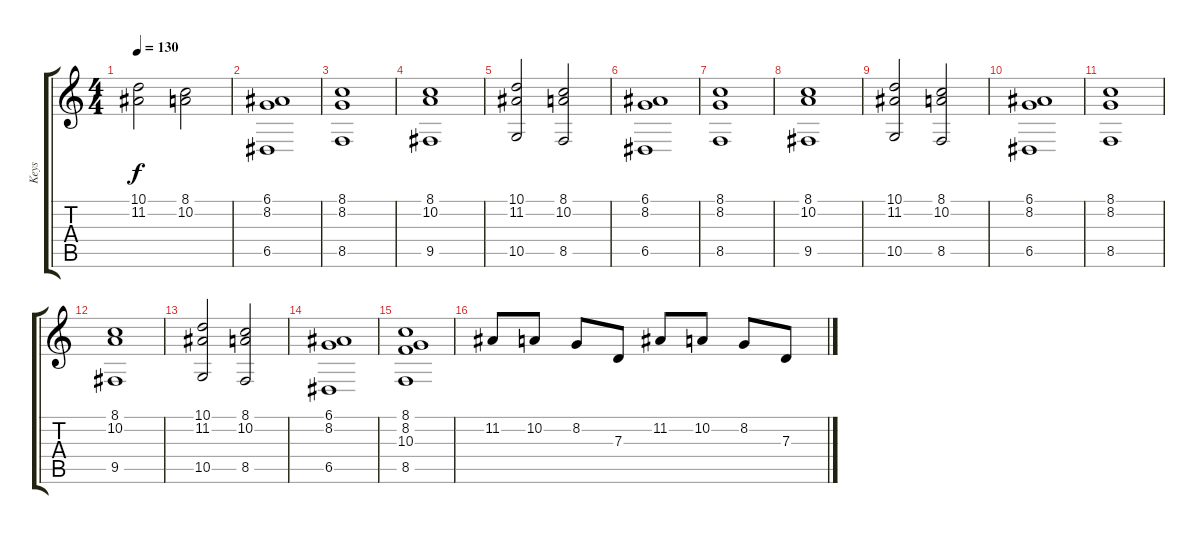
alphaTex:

\track ("Keys" "Keys") {instrument pad2warm}
\staff {score tabs}
\tuning (E4 B3 G3 D3 A2 E2) {hide}
\ts (4 4)
\tempo 130
\clef g2
\ks c
(10.1 11.2).2{dy f} (8.1 10.2).2 |
(6.1 8.2 6.5).1{instrument stringensemble1} |
(8.1 8.2 8.5).1 |
(8.1 10.2 9.5).1 |
(10.1 11.2 10.5).2 (8.1 10.2 8.5).2 |
(6.1 8.2 6.5).1 |
(8.1 8.2 8.5).1 |
(8.1 10.2 9.5).1 |
(10.1 11.2 10.5).2 (8.1 10.2 8.5).2 |
(6.1 8.2 6.5).1 |
(8.1 8.2 8.5).1 |
(8.1 10.2 9.5).1 |
(10.1 11.2 10.5).2 (8.1 10.2 8.5).2 |
(6.1 8.2 6.5).1 |
(8.1 8.2 10.3 8.5).1 |
11.2.8 10.2.8 8.2.8 7.3.8 11.2.8 10.2.8 8.2.8 7.3.8
